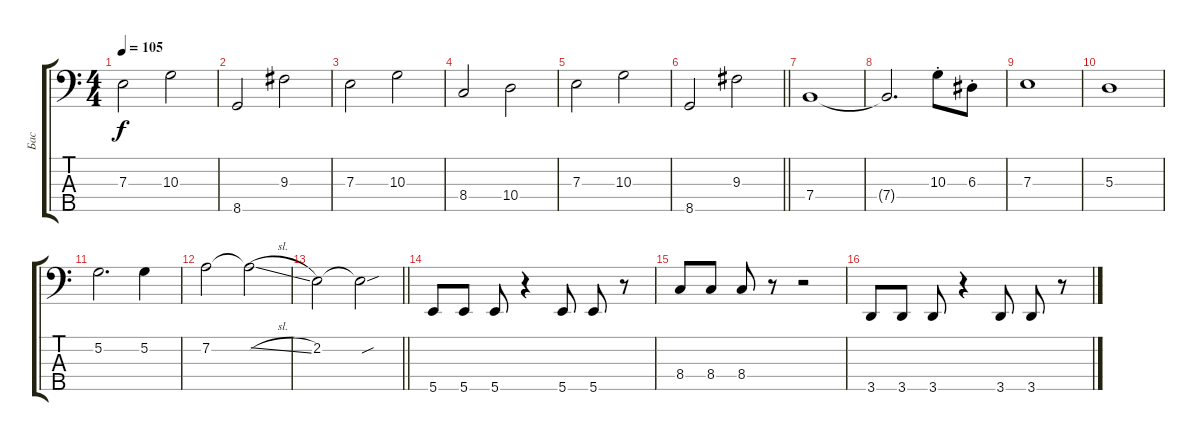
\track ("Бас" "Бас") {instrument electricbassfinger}
\staff {score tabs}
\tuning (G2 D2 A1 E1 B0) {hide}
\ts (4 4)
\tempo 105
\clef f4
\ks c
7.3.2{dy f} 10.3.2 |
8.5.2 9.3.2 |
7.3.2 10.3.2 |
8.4.2 10.4.2 |
7.3.2 10.3.2 |
\barLineRight lightlight
8.5.2 9.3.2 |
7.4.1 |
7.4{t}.2{d} 10.3{st}.8 6.3{st}.8 |
7.3.1 |
5.3.1 |
5.2.2{d} 5.2.4 |
7.2.2 7.2{sl t}.2 |
\barLineRight lightlight
2.2.2 2.2{sou t}.2 |
5.5.8 5.5.8 5.5.8 r.4 5.5.8 5.5.8 r.8 |
8.4.8 8.4.8 8.4.8 r.8 r.2 |
3.5.8 3.5.8 3.5.8 r.4 3.5.8 3.5.8 r.8
